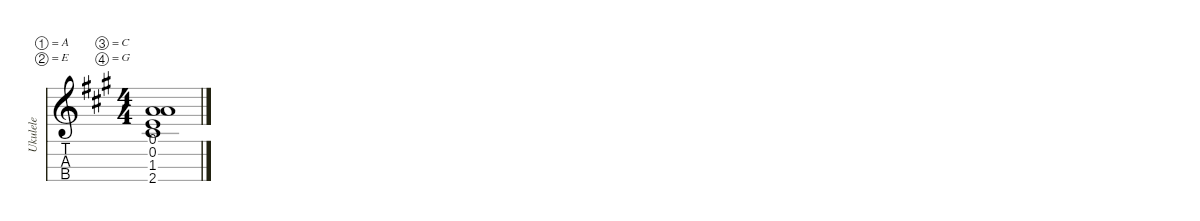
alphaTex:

\defaultSystemsLayout 4
\hideDynamics
\bracketExtendMode nobrackets
\otherSystemsTrackNameOrientation horizontal
\defaultBarNumberDisplay Hide
\track ("Ukulele" "Ukulele") {defaultSystemsLayout 5 instrument acousticguitarnylon}
\staff {score tabs}
\tuning (A4 E4 C4 G4)
\displaytranspose 0
\ts (4 4)
\tempo (90 hide)
\clef g2
\ks a
(0.1{t acc forcenatural} 0.2{t acc forcenatural} 1.3{t acc #} 2.4{t acc forcenatural}).1{dy mf beam Up}
